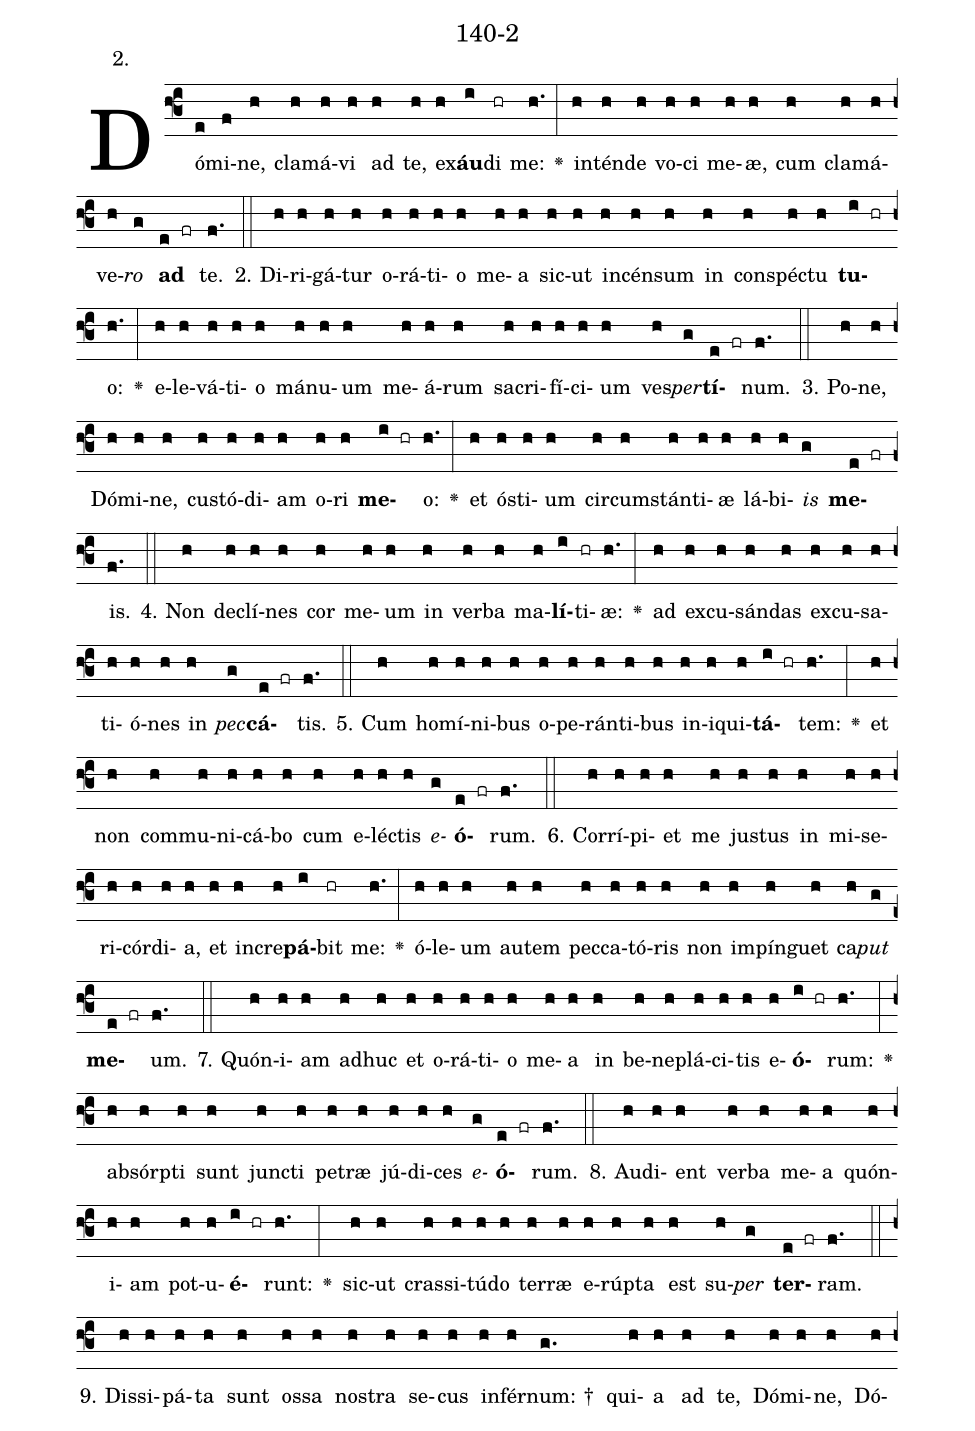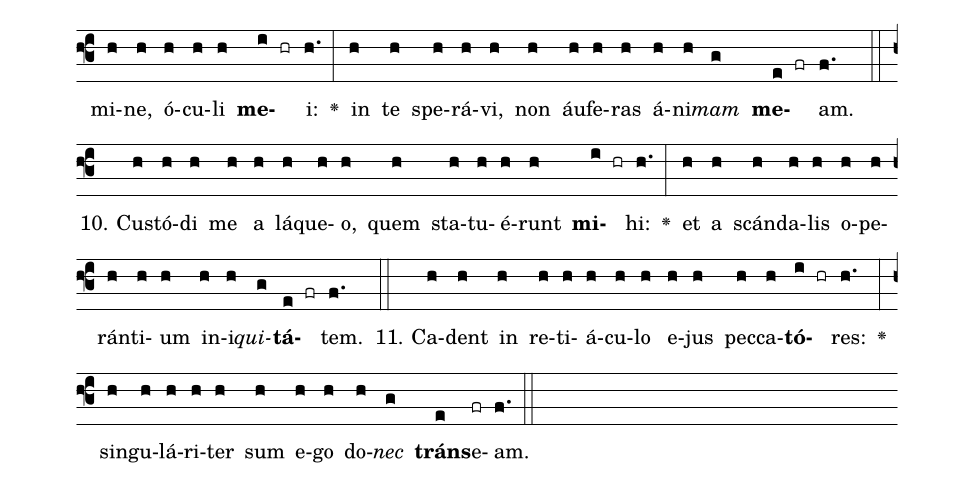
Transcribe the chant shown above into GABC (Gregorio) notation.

name: 140-2;
annotation: 2.;
%%
(f3)Dó(e)mi(f)ne,(h) cla(h)má(h)vi(h) ad(h) te,(h) ex(h)<b>áu</b>(i)di(hr) me:(h.) <v>\greheightstar</v>(:) in(h)tén(h)de(h) vo(h)ci(h) me(h)æ,(h) cum(h) cla(h)má(h)ve(h)<i>ro</i>(g) <b>ad</b>(e fr) te.(f.) (::)
2. Di(h)ri(h)gá(h)tur(h) o(h)rá(h)ti(h)o(h) me(h)a(h) sic(h)ut(h) in(h)cén(h)sum(h) in(h) con(h)spéc(h)tu(h) <b>tu</b>(i hr)o:(h.) <v>\greheightstar</v>(:) e(h)le(h)vá(h)ti(h)o(h) má(h)nu(h)um(h) me(h)á(h)rum(h) sa(h)cri(h)fí(h)ci(h)um(h) ves(h)<i>per</i>(g)<b>tí</b>(e fr)num.(f.) (::)
3. Po(h)ne,(h) Dó(h)mi(h)ne,(h) cus(h)tó(h)di(h)am(h) o(h)ri(h) <b>me</b>(i hr)o:(h.) <v>\greheightstar</v>(:) et(h) ós(h)ti(h)um(h) cir(h)cum(h)stán(h)ti(h)æ(h) lá(h)bi(h)<i>is</i>(g) <b>me</b>(e fr)is.(f.) (::)
4. Non(h) de(h)clí(h)nes(h) cor(h) me(h)um(h) in(h) ver(h)ba(h) ma(h)<b>lí</b>(i)ti(hr)æ:(h.) <v>\greheightstar</v>(:) ad(h) ex(h)cu(h)sán(h)das(h) ex(h)cu(h)sa(h)ti(h)ó(h)nes(h) in(h) <i>pec</i>(g)<b>cá</b>(e fr)tis.(f.) (::)
5. Cum(h) ho(h)mí(h)ni(h)bus(h) o(h)pe(h)rán(h)ti(h)bus(h) in(h)i(h)qui(h)<b>tá</b>(i hr)tem:(h.) <v>\greheightstar</v>(:) et(h) non(h) com(h)mu(h)ni(h)cá(h)bo(h) cum(h) e(h)léc(h)tis(h) <i>e</i>(g)<b>ó</b>(e fr)rum.(f.) (::)
6. Cor(h)rí(h)pi(h)et(h) me(h) jus(h)tus(h) in(h) mi(h)se(h)ri(h)cór(h)di(h)a,(h) et(h) in(h)cre(h)<b>pá</b>(i)bit(hr) me:(h.) <v>\greheightstar</v>(:) ó(h)le(h)um(h) au(h)tem(h) pec(h)ca(h)tó(h)ris(h) non(h) im(h)pín(h)guet(h) ca(h)<i>put</i>(g) <b>me</b>(e fr)um.(f.) (::)
7. Quón(h)i(h)am(h) ad(h)huc(h) et(h) o(h)rá(h)ti(h)o(h) me(h)a(h) in(h) be(h)ne(h)plá(h)ci(h)tis(h) e(h)<b>ó</b>(i hr)rum:(h.) <v>\greheightstar</v>(:) ab(h)sórp(h)ti(h) sunt(h) junc(h)ti(h) pe(h)træ(h) jú(h)di(h)ces(h) <i>e</i>(g)<b>ó</b>(e fr)rum.(f.) (::)
8. Au(h)di(h)ent(h) ver(h)ba(h) me(h)a(h) quón(h)i(h)am(h) pot(h)u(h)<b>é</b>(i hr)runt:(h.) <v>\greheightstar</v>(:) sic(h)ut(h) cras(h)si(h)tú(h)do(h) ter(h)ræ(h) e(h)rúp(h)ta(h) est(h) su(h)<i>per</i>(g) <b>ter</b>(e fr)ram.(f.) (::)
9. Dis(h)si(h)pá(h)ta(h) sunt(h) os(h)sa(h) nos(h)tra(h) se(h)cus(h) in(h)fér(h)num: †(g.) qui(h)a(h) ad(h) te,(h) Dó(h)mi(h)ne,(h) Dó(h)mi(h)ne,(h) ó(h)cu(h)li(h) <b>me</b>(i hr)i:(h.) <v>\greheightstar</v>(:) in(h) te(h) spe(h)rá(h)vi,(h) non(h) áu(h)fe(h)ras(h) á(h)ni(h)<i>mam</i>(g) <b>me</b>(e fr)am.(f.) (::)
10. Cus(h)tó(h)di(h) me(h) a(h) lá(h)que(h)o,(h) quem(h) sta(h)tu(h)é(h)runt(h) <b>mi</b>(i hr)hi:(h.) <v>\greheightstar</v>(:) et(h) a(h) scán(h)da(h)lis(h) o(h)pe(h)rán(h)ti(h)um(h) in(h)i(h)<i>qui</i>(g)<b>tá</b>(e fr)tem.(f.) (::)
11. Ca(h)dent(h) in(h) re(h)ti(h)á(h)cu(h)lo(h) e(h)jus(h) pec(h)ca(h)<b>tó</b>(i hr)res:(h.) <v>\greheightstar</v>(:) sin(h)gu(h)lá(h)ri(h)ter(h) sum(h) e(h)go(h) do(h)<i>nec</i>(g) <b>tráns</b>(e)e(fr)am.(f.) (::)
